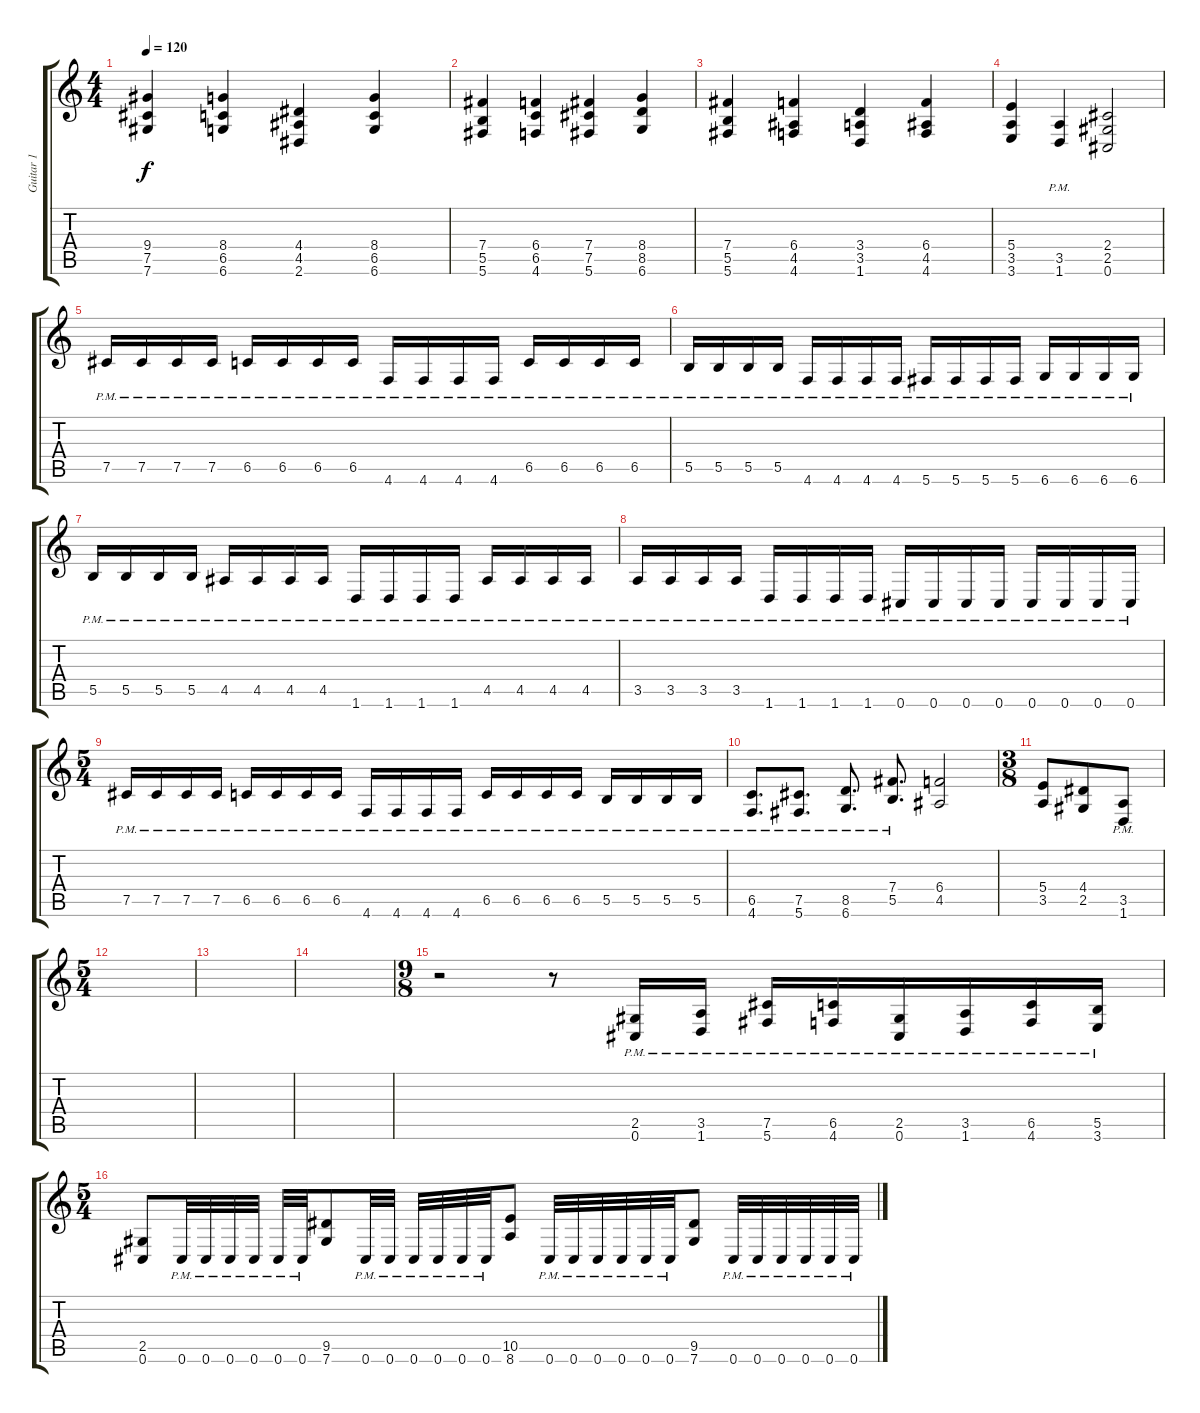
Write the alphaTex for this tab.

\track ("Guitar 1" "Guitar 1") {instrument distortionguitar}
\staff {score tabs}
\tuning (Db4 Ab3 E3 B2 Gb2 Db2) {hide}
\ts (4 4)
\tempo 120
\clef g2
\ks c
(9.4 7.5 7.6).4{dy f} (8.4 6.5 6.6).4 (4.4 4.5 2.6).4 (8.4 6.5 6.6).4 |
(7.4 5.5 5.6).4 (6.4 6.5 4.6).4 (7.4 7.5 5.6).4 (8.4 8.5 6.6).4 |
(7.4 5.5 5.6).4 (6.4 4.5 4.6).4 (3.4 3.5 1.6).4 (6.4 4.5 4.6).4 |
(5.4 3.5 3.6).4 (3.5{pm} 1.6).4 (2.4 2.5 0.6).2 |
7.5{pm}.16 7.5{pm}.16 7.5{pm}.16 7.5{pm}.16 6.5{pm}.16 6.5{pm}.16 6.5{pm}.16 6.5{pm}.16 4.6{pm}.16 4.6{pm}.16 4.6{pm}.16 4.6{pm}.16 6.5{pm}.16 6.5{pm}.16 6.5{pm}.16 6.5{pm}.16 |
5.5{pm}.16 5.5{pm}.16 5.5{pm}.16 5.5{pm}.16 4.6{pm}.16 4.6{pm}.16 4.6{pm}.16 4.6{pm}.16 5.6{pm}.16 5.6{pm}.16 5.6{pm}.16 5.6{pm}.16 6.6{pm}.16 6.6{pm}.16 6.6{pm}.16 6.6{pm}.16 |
5.5{pm}.16 5.5{pm}.16 5.5{pm}.16 5.5{pm}.16 4.5{pm}.16 4.5{pm}.16 4.5{pm}.16 4.5{pm}.16 1.6{pm}.16 1.6{pm}.16 1.6{pm}.16 1.6{pm}.16 4.5{pm}.16 4.5{pm}.16 4.5{pm}.16 4.5{pm}.16 |
3.5{pm}.16 3.5{pm}.16 3.5{pm}.16 3.5{pm}.16 1.6{pm}.16 1.6{pm}.16 1.6{pm}.16 1.6{pm}.16 0.6{pm}.16 0.6{pm}.16 0.6{pm}.16 0.6{pm}.16 0.6{pm}.16 0.6{pm}.16 0.6{pm}.16 0.6{pm}.16 |
\ts (5 4)
7.5{pm}.16 7.5{pm}.16 7.5{pm}.16 7.5{pm}.16 6.5{pm}.16 6.5{pm}.16 6.5{pm}.16 6.5{pm}.16 4.6{pm}.16 4.6{pm}.16 4.6{pm}.16 4.6{pm}.16 6.5{pm}.16 6.5{pm}.16 6.5{pm}.16 6.5{pm}.16 5.5{pm}.16 5.5{pm}.16 5.5{pm}.16 5.5{pm}.16 |
(6.5{pm} 4.6{pm}).8{d} (7.5{pm} 5.6{pm}).8{d} (8.5{pm} 6.6{pm}).8{d} (7.4{pm} 5.5).8{d} (6.4 4.5).2 |
\ts (3 8)
(5.4 3.5).8 (4.4 2.5).8 (3.5{pm} 1.6).8 |
\ts (5 4)
|
|
|
\ts (9 8)
r.2 r.8 (2.5{pm} 0.6{pm}).16 (3.5{pm} 1.6{pm}).16 (7.5{pm} 5.6{pm}).16 (6.5{pm} 4.6{pm}).16 (2.5{pm} 0.6{pm}).16 (3.5{pm} 1.6{pm}).16 (6.5{pm} 4.6{pm}).16 (5.5{pm} 3.6{pm}).16 |
\ts (5 4)
(2.5 0.6).8 0.6{pm}.32 0.6{pm}.32 0.6{pm}.32 0.6{pm}.32 0.6{pm}.32 0.6{pm}.32 (9.5 7.6).8 0.6{pm}.32 0.6{pm}.32 0.6{pm}.32 0.6{pm}.32 0.6{pm}.32 0.6{pm}.32 (10.5 8.6).8 0.6{pm}.32 0.6{pm}.32 0.6{pm}.32 0.6{pm}.32 0.6{pm}.32 0.6{pm}.32 (9.5 7.6).8 0.6{pm}.32 0.6{pm}.32 0.6{pm}.32 0.6{pm}.32 0.6{pm}.32 0.6{pm}.32
